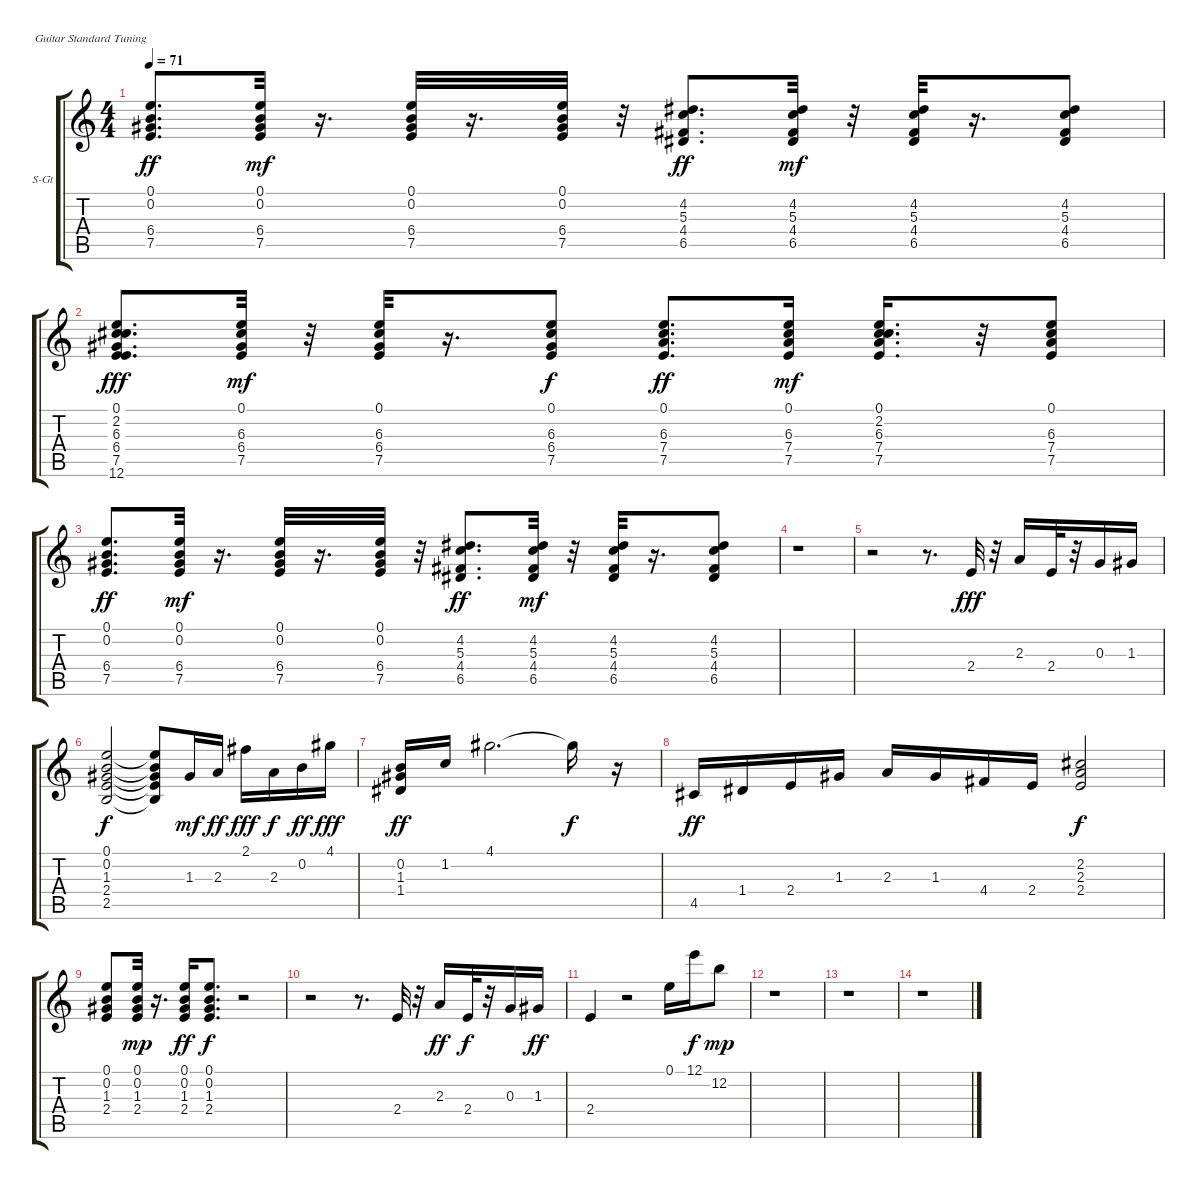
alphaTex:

\bracketExtendMode groupsimilarinstruments
\firstSystemTrackNameOrientation horizontal
\otherSystemsTrackNameOrientation horizontal
\track ("Гитара 1" "S-Gt") {instrument acousticguitarsteel}
\staff {score tabs}
\tuning (E4 B3 G3 D3 A2 E2)
\ts (4 4)
\tempo 71
\clef g2
\ks c
(0.1 0.2 6.4 7.5).8{d dy ff} (0.1 0.2 6.4 7.5).32{dy mf} r.16{d} (0.1 0.2 6.4 7.5).32 r.16{d} (0.1 0.2 6.4 7.5).32 r.32 (4.2 5.3 4.4 6.5).8{d dy ff} (4.2 5.3 4.4 6.5).32{dy mf} r.32 (4.2 5.3 4.4 6.5).32 r.16{d} (4.2 5.3 4.4 6.5).8 |
(0.1 2.2 6.3 6.4 7.5 12.6).8{d dy fff} (0.1 6.3 6.4 7.5).32{dy mf} r.32 (0.1 6.3 6.4 7.5).32 r.16{d} (0.1 6.3 6.4 7.5).8{dy f} (0.1 6.3 7.4 7.5).8{d dy ff} (0.1 6.3 7.4 7.5).16{dy mf} (0.1 2.2 6.3 7.4 7.5).16{d} r.32 (0.1 6.3 7.4 7.5).8 |
(0.1 0.2 6.4 7.5).8{d dy ff} (0.1 0.2 6.4 7.5).32{dy mf} r.16{d} (0.1 0.2 6.4 7.5).32 r.16{d} (0.1 0.2 6.4 7.5).32 r.32 (4.2 5.3 4.4 6.5).8{d dy ff} (4.2 5.3 4.4 6.5).32{dy mf} r.32 (4.2 5.3 4.4 6.5).32 r.16{d} (4.2 5.3 4.4 6.5).8 |
r.1 |
r.2 r.8{d} 2.4.32{dy fff} r.32 2.3.16 2.4.32 r.32 0.3.16 1.3.16 |
(0.1 0.2 1.3 2.4 2.5).2{dy f} (0.1{t} 0.2{t} 1.3{t} 2.4{t} 2.5{t}).8 1.3.16{dy mf} 2.3.16{dy ff} 2.1.16{dy fff} 2.3.16{dy f} 0.2.16{dy ff} 4.1.16{dy fff} |
(0.2 1.3 1.4).16{dy ff} 1.2.16 4.1.2{d} 4.1{t}.16{dy f} r.16 |
4.5.16{dy ff} 1.4.16 2.4.16 1.3.16 2.3.16 1.3.16 4.4.16 2.4.16 (2.2 2.3 2.4).2{dy f} |
(0.1 0.2 1.3 2.4).8 (0.1 0.2 1.3 2.4).32{dy mp} r.16{d} (0.1 0.2 1.3 2.4).16{dy ff} (0.1 0.2 1.3 2.4).8{d dy f} r.2 |
r.2 r.8{d} 2.4.32 r.32 2.3.16{dy ff} 2.4.32{dy f} r.32 0.3.16 1.3.16{dy ff} |
2.4.4 r.2 0.1.16 12.1.16{dy f} 12.2.8{dy mp} |
r.1 |
r.1 |
r.1
